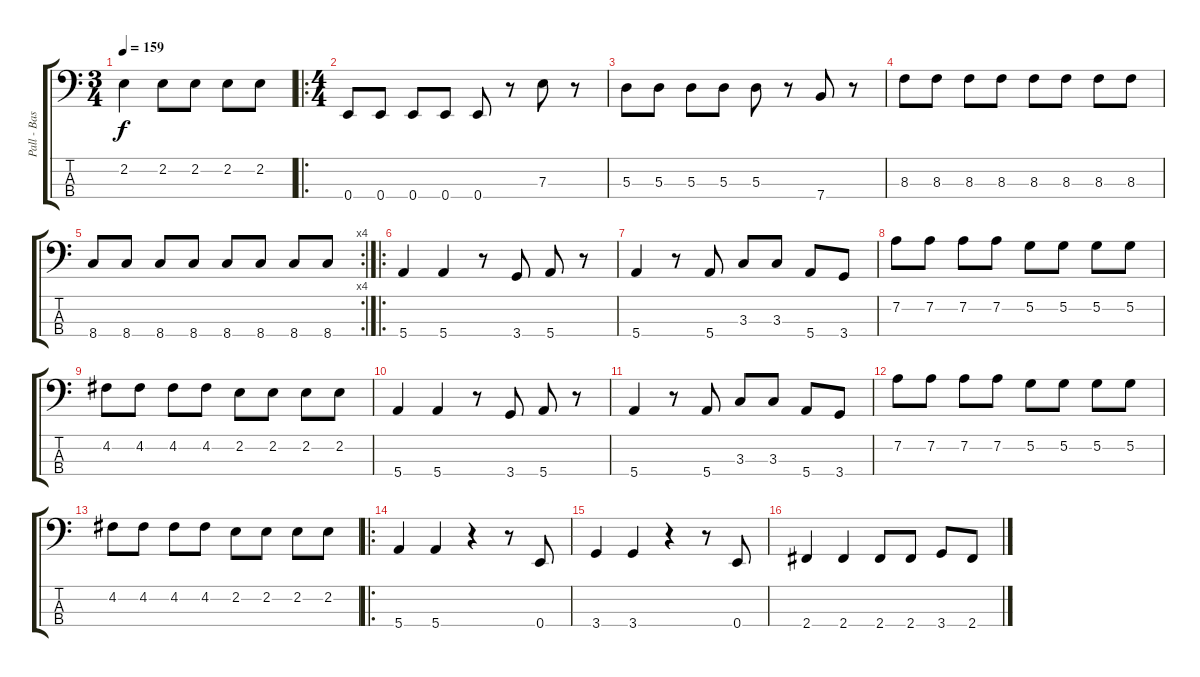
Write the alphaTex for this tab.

\track ("Pall - Bass" "Pall - Bas") {instrument electricbasspick}
\staff {score tabs}
\tuning (G2 D2 A1 E1) {hide}
\ts (3 4)
\tempo 159
\clef f4
\ks c
2.2.4{dy f} 2.2.8 2.2.8 2.2.8 2.2.8 |
\ro
\ts (4 4)
0.4.8 0.4.8 0.4.8 0.4.8 0.4.8 r.8 7.3.8 r.8 |
5.3.8 5.3.8 5.3.8 5.3.8 5.3.8 r.8 7.4.8 r.8 |
8.3.8 8.3.8 8.3.8 8.3.8 8.3.8 8.3.8 8.3.8 8.3.8 |
\rc 4
8.4.8 8.4.8 8.4.8 8.4.8 8.4.8 8.4.8 8.4.8 8.4.8 |
\ro
5.4.4 5.4.4 r.8 3.4.8 5.4.8 r.8 |
5.4.4 r.8 5.4.8 3.3.8 3.3.8 5.4.8 3.4.8 |
7.2.8 7.2.8 7.2.8 7.2.8 5.2.8 5.2.8 5.2.8 5.2.8 |
4.2.8 4.2.8 4.2.8 4.2.8 2.2.8 2.2.8 2.2.8 2.2.8 |
5.4.4 5.4.4 r.8 3.4.8 5.4.8 r.8 |
5.4.4 r.8 5.4.8 3.3.8 3.3.8 5.4.8 3.4.8 |
7.2.8 7.2.8 7.2.8 7.2.8 5.2.8 5.2.8 5.2.8 5.2.8 |
4.2.8 4.2.8 4.2.8 4.2.8 2.2.8 2.2.8 2.2.8 2.2.8 |
\ro
5.4.4 5.4.4 r.4 r.8 0.4.8 |
3.4.4 3.4.4 r.4 r.8 0.4.8 |
2.4.4 2.4.4 2.4.8 2.4.8 3.4.8 2.4.8
